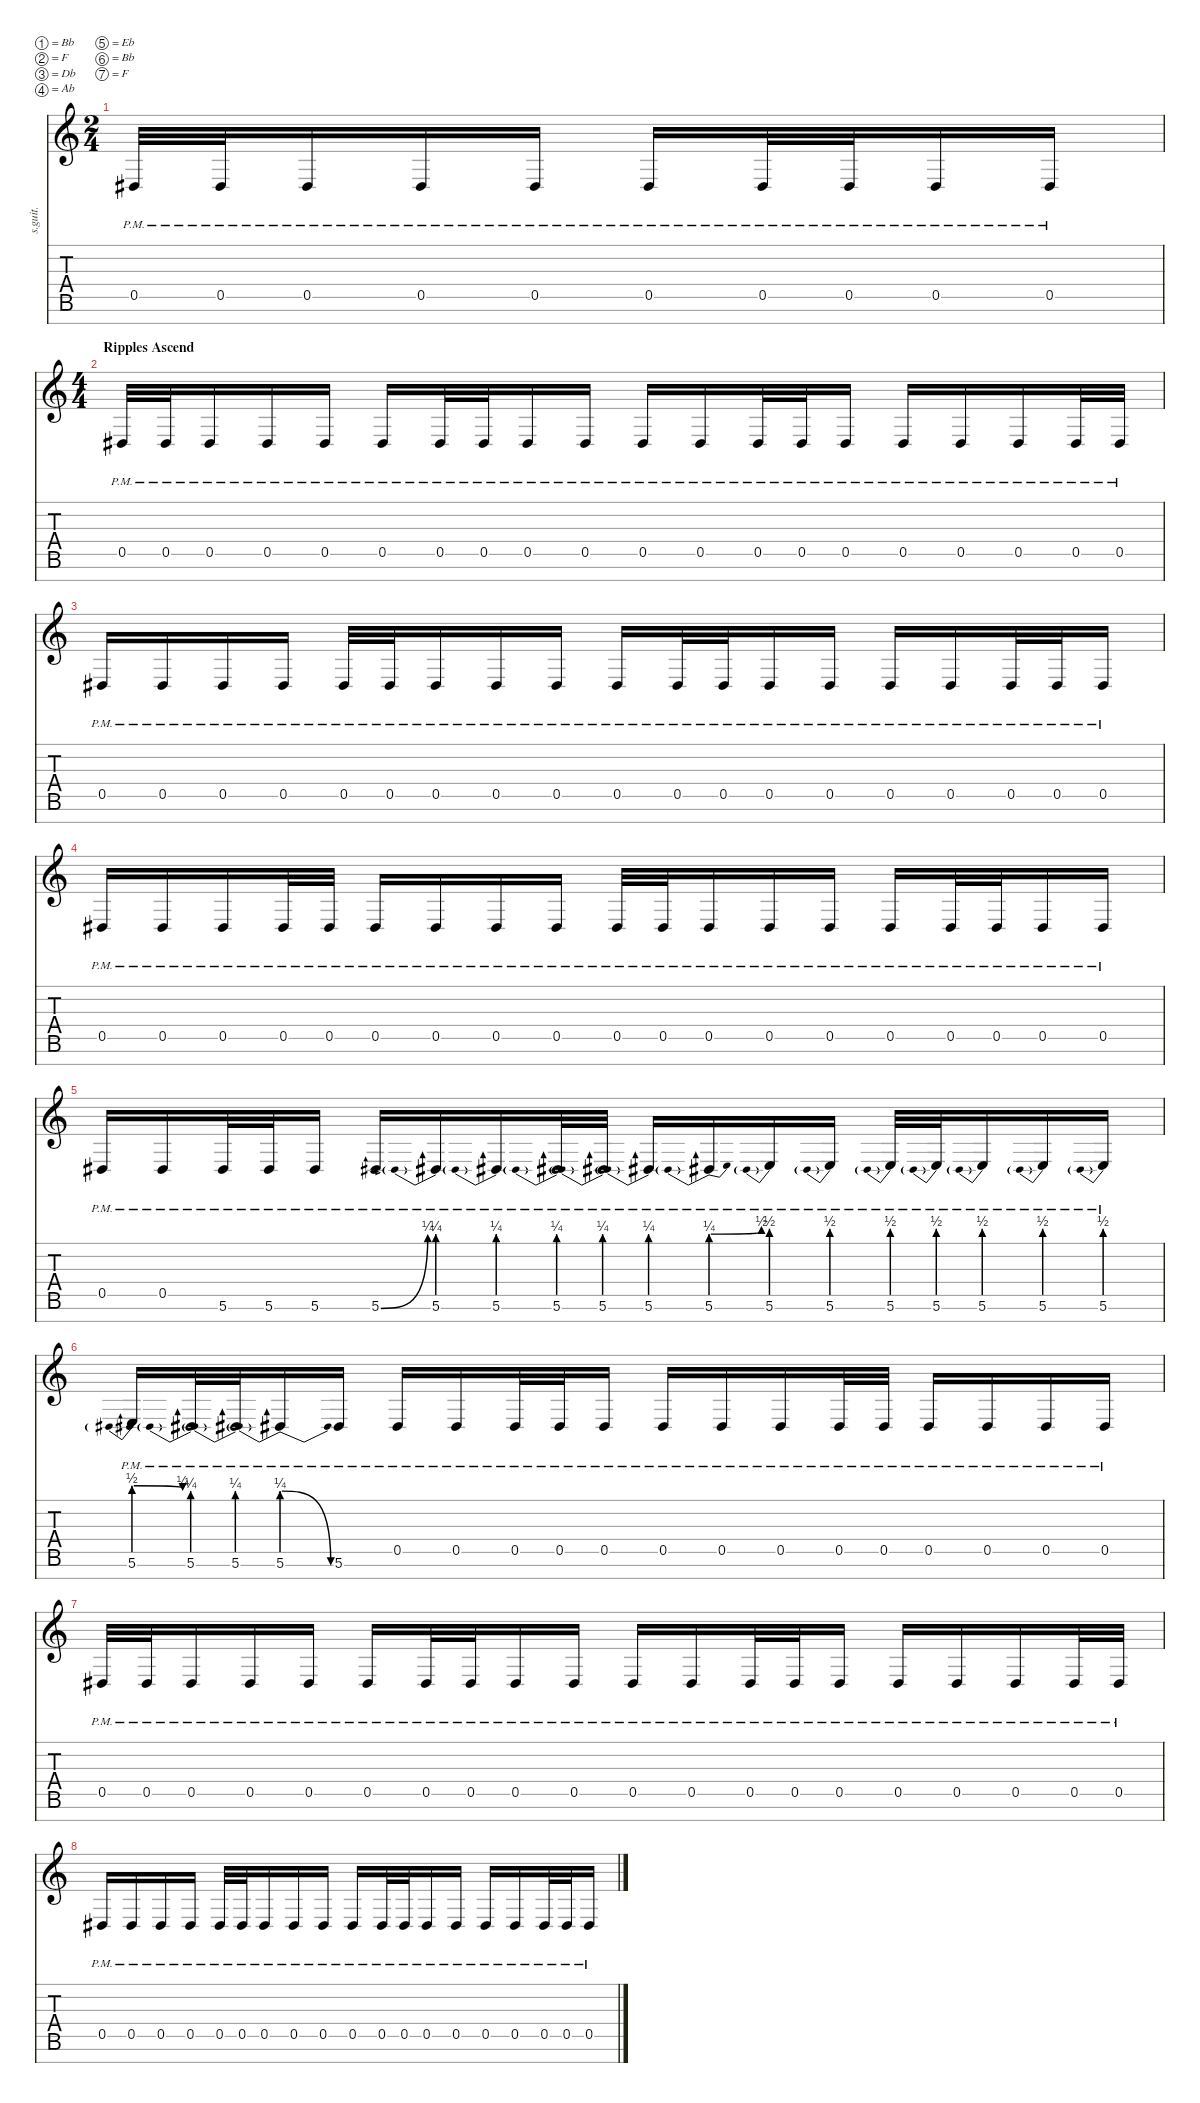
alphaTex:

\defaultSystemsLayout 4
\hideDynamics
\bracketExtendMode nobrackets
\track ("Fredrik Thordendal (Guitar 1)" "s.guit.") {instrument distortionguitar}
\staff {score tabs}
\tuning (Bb3 F3 Db3 Ab2 Eb2 Bb1 F1)
\ts (2 4)
\beaming (8 2 2 2 2)
\tempo (115 hide)
\clef g2
\ks c
0.5{pm acc #}.32{lyrics (0 "") lyrics (1 "") lyrics (2 "") lyrics (3 "") lyrics (4 "") dy f} 0.5{pm acc #}.32{lyrics (0 "") lyrics (1 "") lyrics (2 "") lyrics (3 "") lyrics (4 "")} 0.5{pm acc #}.16{lyrics (0 "") lyrics (1 "") lyrics (2 "") lyrics (3 "") lyrics (4 "")} 0.5{pm acc #}.16{lyrics (0 "") lyrics (1 "") lyrics (2 "") lyrics (3 "") lyrics (4 "")} 0.5{pm acc #}.16{lyrics (0 "") lyrics (1 "") lyrics (2 "") lyrics (3 "") lyrics (4 "")} 0.5{pm acc #}.16{lyrics (0 "") lyrics (1 "") lyrics (2 "") lyrics (3 "") lyrics (4 "")} 0.5{pm acc #}.32{lyrics (0 "") lyrics (1 "") lyrics (2 "") lyrics (3 "") lyrics (4 "")} 0.5{pm acc #}.32{lyrics (0 "") lyrics (1 "") lyrics (2 "") lyrics (3 "") lyrics (4 "")} 0.5{pm acc #}.16{lyrics (0 "") lyrics (1 "") lyrics (2 "") lyrics (3 "") lyrics (4 "")} 0.5{pm acc #}.16{lyrics (0 "") lyrics (1 "") lyrics (2 "") lyrics (3 "") lyrics (4 "")} |
\ts (4 4)
\beaming (8 2 2 2 2)
\section ("" "Ripples Ascend")
0.5{pm acc #}.32{lyrics (0 "") lyrics (1 "") lyrics (2 "") lyrics (3 "") lyrics (4 "")} 0.5{pm acc #}.32{lyrics (0 "") lyrics (1 "") lyrics (2 "") lyrics (3 "") lyrics (4 "")} 0.5{pm acc #}.16{lyrics (0 "") lyrics (1 "") lyrics (2 "") lyrics (3 "") lyrics (4 "")} 0.5{pm acc #}.16{lyrics (0 "") lyrics (1 "") lyrics (2 "") lyrics (3 "") lyrics (4 "")} 0.5{pm acc #}.16{lyrics (0 "") lyrics (1 "") lyrics (2 "") lyrics (3 "") lyrics (4 "")} 0.5{pm acc #}.16{lyrics (0 "") lyrics (1 "") lyrics (2 "") lyrics (3 "") lyrics (4 "")} 0.5{pm acc #}.32{lyrics (0 "") lyrics (1 "") lyrics (2 "") lyrics (3 "") lyrics (4 "")} 0.5{pm acc #}.32{lyrics (0 "") lyrics (1 "") lyrics (2 "") lyrics (3 "") lyrics (4 "")} 0.5{pm acc #}.16{lyrics (0 "") lyrics (1 "") lyrics (2 "") lyrics (3 "") lyrics (4 "")} 0.5{pm acc #}.16{lyrics (0 "") lyrics (1 "") lyrics (2 "") lyrics (3 "") lyrics (4 "")} 0.5{pm acc #}.16{lyrics (0 "") lyrics (1 "") lyrics (2 "") lyrics (3 "") lyrics (4 "")} 0.5{pm acc #}.16{lyrics (0 "") lyrics (1 "") lyrics (2 "") lyrics (3 "") lyrics (4 "")} 0.5{pm acc #}.32{lyrics (0 "") lyrics (1 "") lyrics (2 "") lyrics (3 "") lyrics (4 "")} 0.5{pm acc #}.32{lyrics (0 "") lyrics (1 "") lyrics (2 "") lyrics (3 "") lyrics (4 "")} 0.5{pm acc #}.16{lyrics (0 "") lyrics (1 "") lyrics (2 "") lyrics (3 "") lyrics (4 "")} 0.5{pm acc #}.16{lyrics (0 "") lyrics (1 "") lyrics (2 "") lyrics (3 "") lyrics (4 "")} 0.5{pm acc #}.16{lyrics (0 "") lyrics (1 "") lyrics (2 "") lyrics (3 "") lyrics (4 "")} 0.5{pm acc #}.16{lyrics (0 "") lyrics (1 "") lyrics (2 "") lyrics (3 "") lyrics (4 "")} 0.5{pm acc #}.32{lyrics (0 "") lyrics (1 "") lyrics (2 "") lyrics (3 "") lyrics (4 "")} 0.5{pm acc #}.32{lyrics (0 "") lyrics (1 "") lyrics (2 "") lyrics (3 "") lyrics (4 "")} |
0.5{pm acc #}.16{lyrics (0 "") lyrics (1 "") lyrics (2 "") lyrics (3 "") lyrics (4 "")} 0.5{pm acc #}.16{lyrics (0 "") lyrics (1 "") lyrics (2 "") lyrics (3 "") lyrics (4 "")} 0.5{pm acc #}.16{lyrics (0 "") lyrics (1 "") lyrics (2 "") lyrics (3 "") lyrics (4 "")} 0.5{pm acc #}.16{lyrics (0 "") lyrics (1 "") lyrics (2 "") lyrics (3 "") lyrics (4 "")} 0.5{pm acc #}.32{lyrics (0 "") lyrics (1 "") lyrics (2 "") lyrics (3 "") lyrics (4 "")} 0.5{pm acc #}.32{lyrics (0 "") lyrics (1 "") lyrics (2 "") lyrics (3 "") lyrics (4 "")} 0.5{pm acc #}.16{lyrics (0 "") lyrics (1 "") lyrics (2 "") lyrics (3 "") lyrics (4 "")} 0.5{pm acc #}.16{lyrics (0 "") lyrics (1 "") lyrics (2 "") lyrics (3 "") lyrics (4 "")} 0.5{pm acc #}.16{lyrics (0 "") lyrics (1 "") lyrics (2 "") lyrics (3 "") lyrics (4 "")} 0.5{pm acc #}.16{lyrics (0 "") lyrics (1 "") lyrics (2 "") lyrics (3 "") lyrics (4 "")} 0.5{pm acc #}.32{lyrics (0 "") lyrics (1 "") lyrics (2 "") lyrics (3 "") lyrics (4 "")} 0.5{pm acc #}.32{lyrics (0 "") lyrics (1 "") lyrics (2 "") lyrics (3 "") lyrics (4 "")} 0.5{pm acc #}.16{lyrics (0 "") lyrics (1 "") lyrics (2 "") lyrics (3 "") lyrics (4 "")} 0.5{pm acc #}.16{lyrics (0 "") lyrics (1 "") lyrics (2 "") lyrics (3 "") lyrics (4 "")} 0.5{pm acc #}.16{lyrics (0 "") lyrics (1 "") lyrics (2 "") lyrics (3 "") lyrics (4 "")} 0.5{pm acc #}.16{lyrics (0 "") lyrics (1 "") lyrics (2 "") lyrics (3 "") lyrics (4 "")} 0.5{pm acc #}.32{lyrics (0 "") lyrics (1 "") lyrics (2 "") lyrics (3 "") lyrics (4 "")} 0.5{pm acc #}.32{lyrics (0 "") lyrics (1 "") lyrics (2 "") lyrics (3 "") lyrics (4 "")} 0.5{pm acc #}.16{lyrics (0 "") lyrics (1 "") lyrics (2 "") lyrics (3 "") lyrics (4 "")} |
0.5{pm acc #}.16{lyrics (0 "") lyrics (1 "") lyrics (2 "") lyrics (3 "") lyrics (4 "")} 0.5{pm acc #}.16{lyrics (0 "") lyrics (1 "") lyrics (2 "") lyrics (3 "") lyrics (4 "")} 0.5{pm acc #}.16{lyrics (0 "") lyrics (1 "") lyrics (2 "") lyrics (3 "") lyrics (4 "")} 0.5{pm acc #}.32{lyrics (0 "") lyrics (1 "") lyrics (2 "") lyrics (3 "") lyrics (4 "")} 0.5{pm acc #}.32{lyrics (0 "") lyrics (1 "") lyrics (2 "") lyrics (3 "") lyrics (4 "")} 0.5{pm acc #}.16{lyrics (0 "") lyrics (1 "") lyrics (2 "") lyrics (3 "") lyrics (4 "")} 0.5{pm acc #}.16{lyrics (0 "") lyrics (1 "") lyrics (2 "") lyrics (3 "") lyrics (4 "")} 0.5{pm acc #}.16{lyrics (0 "") lyrics (1 "") lyrics (2 "") lyrics (3 "") lyrics (4 "")} 0.5{pm acc #}.16{lyrics (0 "") lyrics (1 "") lyrics (2 "") lyrics (3 "") lyrics (4 "")} 0.5{pm acc #}.32{lyrics (0 "") lyrics (1 "") lyrics (2 "") lyrics (3 "") lyrics (4 "")} 0.5{pm acc #}.32{lyrics (0 "") lyrics (1 "") lyrics (2 "") lyrics (3 "") lyrics (4 "")} 0.5{pm acc #}.16{lyrics (0 "") lyrics (1 "") lyrics (2 "") lyrics (3 "") lyrics (4 "")} 0.5{pm acc #}.16{lyrics (0 "") lyrics (1 "") lyrics (2 "") lyrics (3 "") lyrics (4 "")} 0.5{pm acc #}.16{lyrics (0 "") lyrics (1 "") lyrics (2 "") lyrics (3 "") lyrics (4 "")} 0.5{pm acc #}.16{lyrics (0 "") lyrics (1 "") lyrics (2 "") lyrics (3 "") lyrics (4 "")} 0.5{pm acc #}.32{lyrics (0 "") lyrics (1 "") lyrics (2 "") lyrics (3 "") lyrics (4 "")} 0.5{pm acc #}.32{lyrics (0 "") lyrics (1 "") lyrics (2 "") lyrics (3 "") lyrics (4 "")} 0.5{pm acc #}.16{lyrics (0 "") lyrics (1 "") lyrics (2 "") lyrics (3 "") lyrics (4 "")} 0.5{pm acc #}.16{lyrics (0 "") lyrics (1 "") lyrics (2 "") lyrics (3 "") lyrics (4 "")} |
0.5{pm acc #}.16{lyrics (0 "") lyrics (1 "") lyrics (2 "") lyrics (3 "") lyrics (4 "")} 0.5{pm acc #}.16{lyrics (0 "") lyrics (1 "") lyrics (2 "") lyrics (3 "") lyrics (4 "")} 5.6{pm acc #}.32{lyrics (0 "") lyrics (1 "") lyrics (2 "") lyrics (3 "") lyrics (4 "")} 5.6{pm acc #}.32{lyrics (0 "") lyrics (1 "") lyrics (2 "") lyrics (3 "") lyrics (4 "")} 5.6{pm acc #}.16{lyrics (0 "") lyrics (1 "") lyrics (2 "") lyrics (3 "") lyrics (4 "")} 5.6{be (bend 0 0 15 1) pm acc #}.16{lyrics (0 "") lyrics (1 "") lyrics (2 "") lyrics (3 "") lyrics (4 "")} 5.6{be (prebend 0 1 60 1) pm acc #}.16{lyrics (0 "") lyrics (1 "") lyrics (2 "") lyrics (3 "") lyrics (4 "")} 5.6{be (prebend 0 1 60 1) pm acc #}.16{lyrics (0 "") lyrics (1 "") lyrics (2 "") lyrics (3 "") lyrics (4 "")} 5.6{be (prebend 0 1 60 1) pm acc #}.32{lyrics (0 "") lyrics (1 "") lyrics (2 "") lyrics (3 "") lyrics (4 "")} 5.6{be (prebend 0 1 60 1) pm acc #}.32{lyrics (0 "") lyrics (1 "") lyrics (2 "") lyrics (3 "") lyrics (4 "")} 5.6{be (prebend 0 1 60 1) pm acc #}.16{lyrics (0 "") lyrics (1 "") lyrics (2 "") lyrics (3 "") lyrics (4 "")} 5.6{be (prebendbend 0 1 60 2) pm acc #}.16{lyrics (0 "") lyrics (1 "") lyrics (2 "") lyrics (3 "") lyrics (4 "")} 5.6{be (prebend 0 2 60 2) pm}.16{lyrics (0 "") lyrics (1 "") lyrics (2 "") lyrics (3 "") lyrics (4 "")} 5.6{be (prebend 0 2 60 2) pm}.16{lyrics (0 "") lyrics (1 "") lyrics (2 "") lyrics (3 "") lyrics (4 "")} 5.6{be (prebend 0 2 60 2) pm}.32{lyrics (0 "") lyrics (1 "") lyrics (2 "") lyrics (3 "") lyrics (4 "")} 5.6{be (prebend 0 2 60 2) pm}.32{lyrics (0 "") lyrics (1 "") lyrics (2 "") lyrics (3 "") lyrics (4 "")} 5.6{be (prebend 0 2 60 2) pm}.16{lyrics (0 "") lyrics (1 "") lyrics (2 "") lyrics (3 "") lyrics (4 "")} 5.6{be (prebend 0 2 60 2) pm}.16{lyrics (0 "") lyrics (1 "") lyrics (2 "") lyrics (3 "") lyrics (4 "")} 5.6{be (prebend 0 2 60 2) pm}.16{lyrics (0 "") lyrics (1 "") lyrics (2 "") lyrics (3 "") lyrics (4 "")} |
5.6{be (prebendrelease 0 2 30 1) pm}.16{lyrics (0 "") lyrics (1 "") lyrics (2 "") lyrics (3 "") lyrics (4 "")} 5.6{be (prebend 0 1 60 1) pm acc #}.32{lyrics (0 "") lyrics (1 "") lyrics (2 "") lyrics (3 "") lyrics (4 "")} 5.6{be (prebend 0 1 60 1) pm acc #}.32{lyrics (0 "") lyrics (1 "") lyrics (2 "") lyrics (3 "") lyrics (4 "")} 5.6{be (prebendrelease 0 1 30 0) pm acc #}.16{lyrics (0 "") lyrics (1 "") lyrics (2 "") lyrics (3 "") lyrics (4 "")} 5.6{pm acc #}.16{lyrics (0 "") lyrics (1 "") lyrics (2 "") lyrics (3 "") lyrics (4 "")} 0.5{pm acc #}.16{lyrics (0 "") lyrics (1 "") lyrics (2 "") lyrics (3 "") lyrics (4 "")} 0.5{pm acc #}.16{lyrics (0 "") lyrics (1 "") lyrics (2 "") lyrics (3 "") lyrics (4 "")} 0.5{pm acc #}.32{lyrics (0 "") lyrics (1 "") lyrics (2 "") lyrics (3 "") lyrics (4 "")} 0.5{pm acc #}.32{lyrics (0 "") lyrics (1 "") lyrics (2 "") lyrics (3 "") lyrics (4 "")} 0.5{pm acc #}.16{lyrics (0 "") lyrics (1 "") lyrics (2 "") lyrics (3 "") lyrics (4 "")} 0.5{pm acc #}.16{lyrics (0 "") lyrics (1 "") lyrics (2 "") lyrics (3 "") lyrics (4 "")} 0.5{pm acc #}.16{lyrics (0 "") lyrics (1 "") lyrics (2 "") lyrics (3 "") lyrics (4 "")} 0.5{pm acc #}.16{lyrics (0 "") lyrics (1 "") lyrics (2 "") lyrics (3 "") lyrics (4 "")} 0.5{pm acc #}.32{lyrics (0 "") lyrics (1 "") lyrics (2 "") lyrics (3 "") lyrics (4 "")} 0.5{pm acc #}.32{lyrics (0 "") lyrics (1 "") lyrics (2 "") lyrics (3 "") lyrics (4 "")} 0.5{pm acc #}.16{lyrics (0 "") lyrics (1 "") lyrics (2 "") lyrics (3 "") lyrics (4 "")} 0.5{pm acc #}.16{lyrics (0 "") lyrics (1 "") lyrics (2 "") lyrics (3 "") lyrics (4 "")} 0.5{pm acc #}.16{lyrics (0 "") lyrics (1 "") lyrics (2 "") lyrics (3 "") lyrics (4 "")} 0.5{pm acc #}.16{lyrics (0 "") lyrics (1 "") lyrics (2 "") lyrics (3 "") lyrics (4 "")} |
0.5{pm acc #}.32{lyrics (0 "") lyrics (1 "") lyrics (2 "") lyrics (3 "") lyrics (4 "")} 0.5{pm acc #}.32{lyrics (0 "") lyrics (1 "") lyrics (2 "") lyrics (3 "") lyrics (4 "")} 0.5{pm acc #}.16{lyrics (0 "") lyrics (1 "") lyrics (2 "") lyrics (3 "") lyrics (4 "")} 0.5{pm acc #}.16{lyrics (0 "") lyrics (1 "") lyrics (2 "") lyrics (3 "") lyrics (4 "")} 0.5{pm acc #}.16{lyrics (0 "") lyrics (1 "") lyrics (2 "") lyrics (3 "") lyrics (4 "")} 0.5{pm acc #}.16{lyrics (0 "") lyrics (1 "") lyrics (2 "") lyrics (3 "") lyrics (4 "")} 0.5{pm acc #}.32{lyrics (0 "") lyrics (1 "") lyrics (2 "") lyrics (3 "") lyrics (4 "")} 0.5{pm acc #}.32{lyrics (0 "") lyrics (1 "") lyrics (2 "") lyrics (3 "") lyrics (4 "")} 0.5{pm acc #}.16{lyrics (0 "") lyrics (1 "") lyrics (2 "") lyrics (3 "") lyrics (4 "")} 0.5{pm acc #}.16{lyrics (0 "") lyrics (1 "") lyrics (2 "") lyrics (3 "") lyrics (4 "")} 0.5{pm acc #}.16{lyrics (0 "") lyrics (1 "") lyrics (2 "") lyrics (3 "") lyrics (4 "")} 0.5{pm acc #}.16{lyrics (0 "") lyrics (1 "") lyrics (2 "") lyrics (3 "") lyrics (4 "")} 0.5{pm acc #}.32{lyrics (0 "") lyrics (1 "") lyrics (2 "") lyrics (3 "") lyrics (4 "")} 0.5{pm acc #}.32{lyrics (0 "") lyrics (1 "") lyrics (2 "") lyrics (3 "") lyrics (4 "")} 0.5{pm acc #}.16{lyrics (0 "") lyrics (1 "") lyrics (2 "") lyrics (3 "") lyrics (4 "")} 0.5{pm acc #}.16{lyrics (0 "") lyrics (1 "") lyrics (2 "") lyrics (3 "") lyrics (4 "")} 0.5{pm acc #}.16{lyrics (0 "") lyrics (1 "") lyrics (2 "") lyrics (3 "") lyrics (4 "")} 0.5{pm acc #}.16{lyrics (0 "") lyrics (1 "") lyrics (2 "") lyrics (3 "") lyrics (4 "")} 0.5{pm acc #}.32{lyrics (0 "") lyrics (1 "") lyrics (2 "") lyrics (3 "") lyrics (4 "")} 0.5{pm acc #}.32{lyrics (0 "") lyrics (1 "") lyrics (2 "") lyrics (3 "") lyrics (4 "")} |
0.5{pm acc #}.16{lyrics (0 "") lyrics (1 "") lyrics (2 "") lyrics (3 "") lyrics (4 "")} 0.5{pm acc #}.16{lyrics (0 "") lyrics (1 "") lyrics (2 "") lyrics (3 "") lyrics (4 "")} 0.5{pm acc #}.16{lyrics (0 "") lyrics (1 "") lyrics (2 "") lyrics (3 "") lyrics (4 "")} 0.5{pm acc #}.16{lyrics (0 "") lyrics (1 "") lyrics (2 "") lyrics (3 "") lyrics (4 "")} 0.5{pm acc #}.32{lyrics (0 "") lyrics (1 "") lyrics (2 "") lyrics (3 "") lyrics (4 "")} 0.5{pm acc #}.32{lyrics (0 "") lyrics (1 "") lyrics (2 "") lyrics (3 "") lyrics (4 "")} 0.5{pm acc #}.16{lyrics (0 "") lyrics (1 "") lyrics (2 "") lyrics (3 "") lyrics (4 "")} 0.5{pm acc #}.16{lyrics (0 "") lyrics (1 "") lyrics (2 "") lyrics (3 "") lyrics (4 "")} 0.5{pm acc #}.16{lyrics (0 "") lyrics (1 "") lyrics (2 "") lyrics (3 "") lyrics (4 "")} 0.5{pm acc #}.16{lyrics (0 "") lyrics (1 "") lyrics (2 "") lyrics (3 "") lyrics (4 "")} 0.5{pm acc #}.32{lyrics (0 "") lyrics (1 "") lyrics (2 "") lyrics (3 "") lyrics (4 "")} 0.5{pm acc #}.32{lyrics (0 "") lyrics (1 "") lyrics (2 "") lyrics (3 "") lyrics (4 "")} 0.5{pm acc #}.16{lyrics (0 "") lyrics (1 "") lyrics (2 "") lyrics (3 "") lyrics (4 "")} 0.5{pm acc #}.16{lyrics (0 "") lyrics (1 "") lyrics (2 "") lyrics (3 "") lyrics (4 "")} 0.5{pm acc #}.16{lyrics (0 "") lyrics (1 "") lyrics (2 "") lyrics (3 "") lyrics (4 "")} 0.5{pm acc #}.16{lyrics (0 "") lyrics (1 "") lyrics (2 "") lyrics (3 "") lyrics (4 "")} 0.5{pm acc #}.32{lyrics (0 "") lyrics (1 "") lyrics (2 "") lyrics (3 "") lyrics (4 "")} 0.5{pm acc #}.32{lyrics (0 "") lyrics (1 "") lyrics (2 "") lyrics (3 "") lyrics (4 "")} 0.5{pm acc #}.16{lyrics (0 "") lyrics (1 "") lyrics (2 "") lyrics (3 "") lyrics (4 "")}
